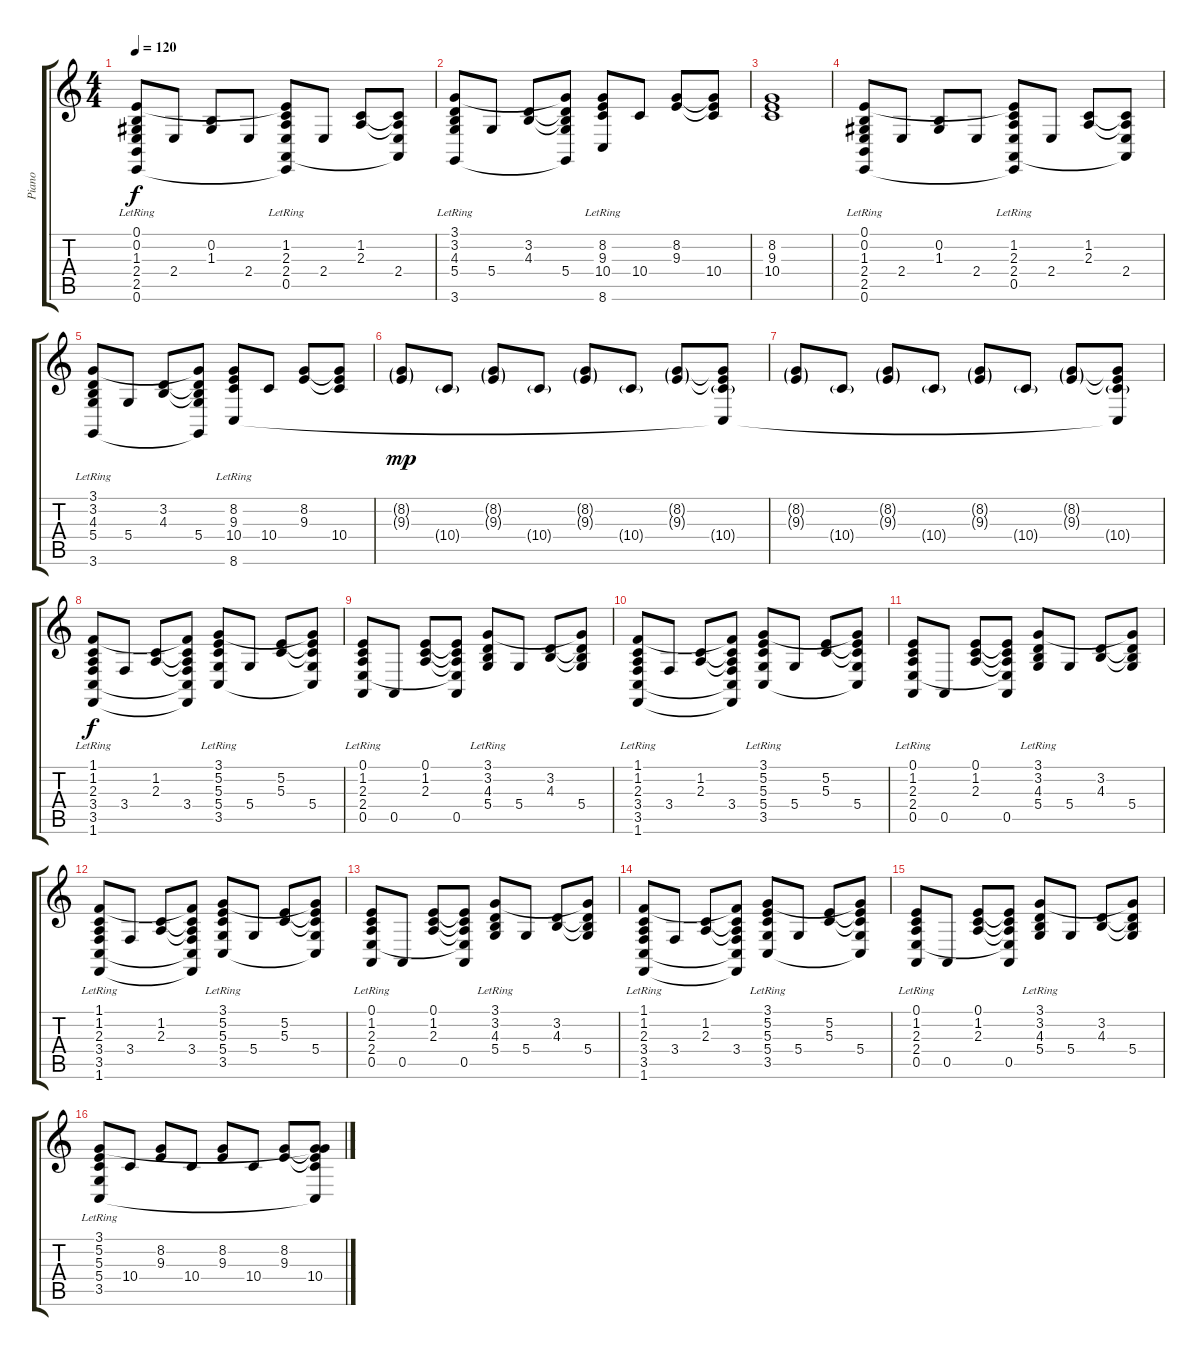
\track ("Piano" "Piano") {instrument acousticgrandpiano}
\staff {score tabs}
\tuning (E4 B3 G3 D3 A2 E2) {hide}
\ts (4 4)
\tempo 120
\clef g2
\ks c
(0.1{lr} 0.2{lr} 1.3{lr} 2.4{lr} 2.5{lr} 0.6{lr}).8{dy f} 2.4.8 (0.2 1.3).8 2.4.8 (0.1{t} 1.2{lr} 2.3{lr} 2.4{lr} 0.5{lr} 0.6{t}).8 2.4.8 (1.2 2.3).8 (1.2{t} 2.3{t} 2.4 0.5{t}).8 |
(3.1{lr} 3.2{lr} 4.3{lr} 5.4{lr} 3.6{lr}).8 5.4.8 (3.2 4.3).8 (3.1{t} 3.2{t} 4.3{t} 5.4 3.6{t}).8 (8.2{lr} 9.3{lr} 10.4{lr} 8.6{lr}).8 10.4.8 (8.2 9.3).8 (8.2{t} 9.3{t} 10.4).8 |
(8.2 9.3 10.4).1 |
(0.1{lr} 0.2{lr} 1.3{lr} 2.4{lr} 2.5{lr} 0.6{lr}).8 2.4.8 (0.2 1.3).8 2.4.8 (0.1{t} 1.2{lr} 2.3{lr} 2.4{lr} 0.5{lr} 0.6{t}).8 2.4.8 (1.2 2.3).8 (1.2{t} 2.3{t} 2.4 0.5{t}).8 |
(3.1{lr} 3.2{lr} 4.3{lr} 5.4{lr} 3.6{lr}).8 5.4.8 (3.2 4.3).8 (3.1{t} 3.2{t} 4.3{t} 5.4 3.6{t}).8 (8.2{lr} 9.3{lr} 10.4{lr} 8.6{lr}).8 10.4.8 (8.2 9.3).8 (8.2{t} 9.3{t} 10.4).8 |
(8.2{g} 9.3{g}).8{dy mp} 10.4{g}.8 (8.2{g} 9.3{g}).8 10.4{g}.8 (8.2{g} 9.3{g}).8 10.4{g}.8 (8.2{g} 9.3{g}).8 (8.2{t} 9.3{t} 10.4{g} 8.6{t}).8 |
(8.2{g} 9.3{g}).8 10.4{g}.8 (8.2{g} 9.3{g}).8 10.4{g}.8 (8.2{g} 9.3{g}).8 10.4{g}.8 (8.2{g} 9.3{g}).8 (8.2{t} 9.3{t} 10.4{g} 8.6{t}).8 |
(1.1{lr} 1.2{lr} 2.3{lr} 3.4{lr} 3.5{lr} 1.6{lr}).8{dy f} 3.4.8 (1.2 2.3).8 (1.1{t} 1.2{t} 2.3{t} 3.4 3.5{t} 1.6{t}).8 (3.1{lr} 5.2{lr} 5.3{lr} 5.4{lr} 3.5{lr}).8 5.4.8 (5.2 5.3).8 (3.1{t} 5.2{t} 5.3{t} 5.4 3.5{t}).8 |
(0.1{lr} 1.2{lr} 2.3{lr} 2.4{lr} 0.5{lr}).8 0.5.8 (0.1 1.2 2.3).8 (0.1{t} 1.2{t} 2.3{t} 2.4{t} 0.5).8 (3.1{lr} 3.2{lr} 4.3{lr} 5.4{lr}).8 5.4.8 (3.2 4.3).8 (3.1{t} 3.2{t} 4.3{t} 5.4).8 |
(1.1{lr} 1.2{lr} 2.3{lr} 3.4{lr} 3.5{lr} 1.6{lr}).8 3.4.8 (1.2 2.3).8 (1.1{t} 1.2{t} 2.3{t} 3.4 3.5{t} 1.6{t}).8 (3.1{lr} 5.2{lr} 5.3{lr} 5.4{lr} 3.5{lr}).8 5.4.8 (5.2 5.3).8 (3.1{t} 5.2{t} 5.3{t} 5.4 3.5{t}).8 |
(0.1{lr} 1.2{lr} 2.3{lr} 2.4{lr} 0.5{lr}).8 0.5.8 (0.1 1.2 2.3).8 (0.1{t} 1.2{t} 2.3{t} 2.4{t} 0.5).8 (3.1{lr} 3.2{lr} 4.3{lr} 5.4{lr}).8 5.4.8 (3.2 4.3).8 (3.1{t} 3.2{t} 4.3{t} 5.4).8 |
(1.1{lr} 1.2{lr} 2.3{lr} 3.4{lr} 3.5{lr} 1.6{lr}).8 3.4.8 (1.2 2.3).8 (1.1{t} 1.2{t} 2.3{t} 3.4 3.5{t} 1.6{t}).8 (3.1{lr} 5.2{lr} 5.3{lr} 5.4{lr} 3.5{lr}).8 5.4.8 (5.2 5.3).8 (3.1{t} 5.2{t} 5.3{t} 5.4 3.5{t}).8 |
(0.1{lr} 1.2{lr} 2.3{lr} 2.4{lr} 0.5{lr}).8 0.5.8 (0.1 1.2 2.3).8 (0.1{t} 1.2{t} 2.3{t} 2.4{t} 0.5).8 (3.1{lr} 3.2{lr} 4.3{lr} 5.4{lr}).8 5.4.8 (3.2 4.3).8 (3.1{t} 3.2{t} 4.3{t} 5.4).8 |
(1.1{lr} 1.2{lr} 2.3{lr} 3.4{lr} 3.5{lr} 1.6{lr}).8 3.4.8 (1.2 2.3).8 (1.1{t} 1.2{t} 2.3{t} 3.4 3.5{t} 1.6{t}).8 (3.1{lr} 5.2{lr} 5.3{lr} 5.4{lr} 3.5{lr}).8 5.4.8 (5.2 5.3).8 (3.1{t} 5.2{t} 5.3{t} 5.4 3.5{t}).8 |
(0.1{lr} 1.2{lr} 2.3{lr} 2.4{lr} 0.5{lr}).8 0.5.8 (0.1 1.2 2.3).8 (0.1{t} 1.2{t} 2.3{t} 2.4{t} 0.5).8 (3.1{lr} 3.2{lr} 4.3{lr} 5.4{lr}).8 5.4.8 (3.2 4.3).8 (3.1{t} 3.2{t} 4.3{t} 5.4).8 |
(3.1{lr} 5.2{lr} 5.3{lr} 5.4{lr} 3.5{lr}).8 10.4.8 (8.2 9.3).8 10.4.8 (8.2 9.3).8 10.4.8 (8.2 9.3).8 (3.1{t} 8.2{t} 9.3{t} 10.4 3.5{t}).8
